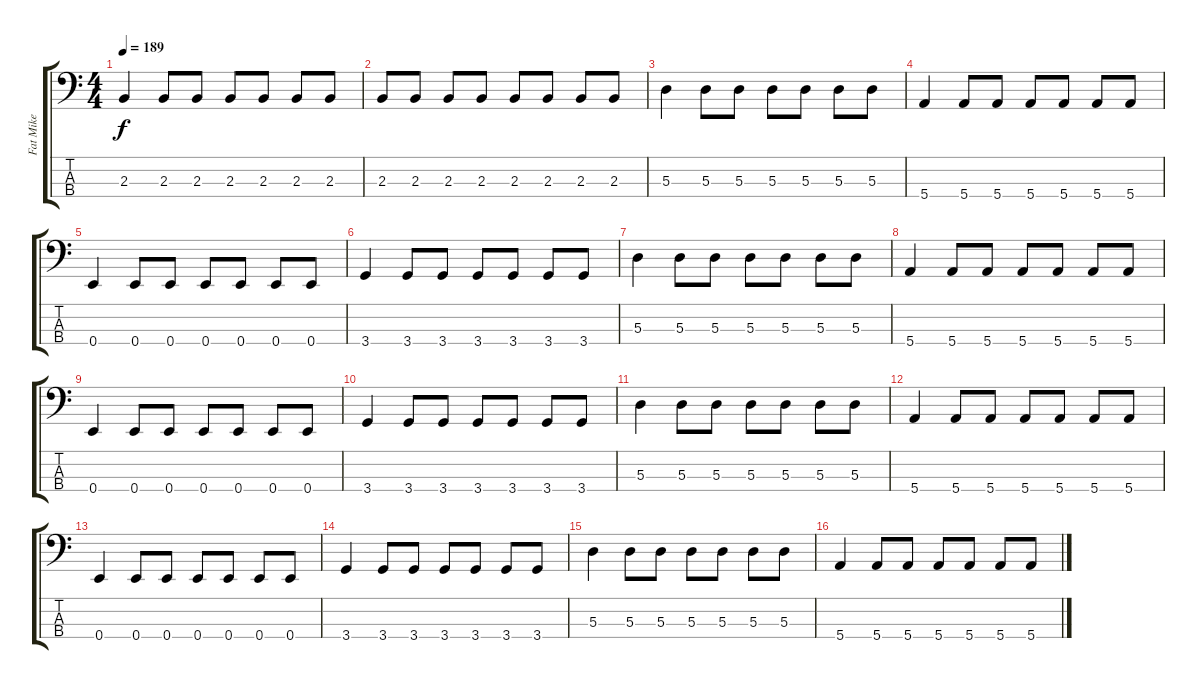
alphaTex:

\track ("Fat Mike" "Fat Mike") {instrument electricbasspick}
\staff {score tabs}
\tuning (G2 D2 A1 E1) {hide}
\ts (4 4)
\section ("" "")
\tempo 189
\clef f4
\ks c
2.3.4{dy f} 2.3.8 2.3.8 2.3.8 2.3.8 2.3.8 2.3.8 |
2.3.8 2.3.8 2.3.8 2.3.8 2.3.8 2.3.8 2.3.8 2.3.8 |
5.3.4 5.3.8 5.3.8 5.3.8 5.3.8 5.3.8 5.3.8 |
5.4.4 5.4.8 5.4.8 5.4.8 5.4.8 5.4.8 5.4.8 |
0.4.4 0.4.8 0.4.8 0.4.8 0.4.8 0.4.8 0.4.8 |
3.4.4 3.4.8 3.4.8 3.4.8 3.4.8 3.4.8 3.4.8 |
5.3.4 5.3.8 5.3.8 5.3.8 5.3.8 5.3.8 5.3.8 |
5.4.4 5.4.8 5.4.8 5.4.8 5.4.8 5.4.8 5.4.8 |
0.4.4 0.4.8 0.4.8 0.4.8 0.4.8 0.4.8 0.4.8 |
3.4.4 3.4.8 3.4.8 3.4.8 3.4.8 3.4.8 3.4.8 |
5.3.4 5.3.8 5.3.8 5.3.8 5.3.8 5.3.8 5.3.8 |
5.4.4 5.4.8 5.4.8 5.4.8 5.4.8 5.4.8 5.4.8 |
0.4.4 0.4.8 0.4.8 0.4.8 0.4.8 0.4.8 0.4.8 |
3.4.4 3.4.8 3.4.8 3.4.8 3.4.8 3.4.8 3.4.8 |
5.3.4 5.3.8 5.3.8 5.3.8 5.3.8 5.3.8 5.3.8 |
5.4.4 5.4.8 5.4.8 5.4.8 5.4.8 5.4.8 5.4.8
